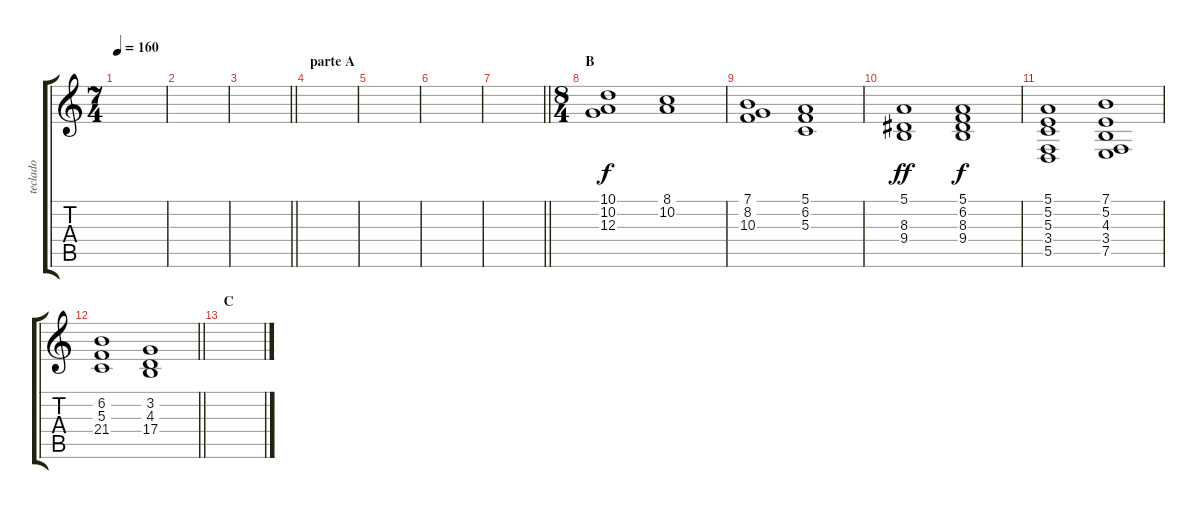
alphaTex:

\track ("teclado" "teclado") {instrument pad4choir}
\staff {score tabs}
\tuning (E4 B3 G3 D3 A2 E2) {hide}
\ts (7 4)
\tempo 160
\clef g2
\ks c
|
|
\barLineRight lightlight
|
\section ("" "parte A")
|
|
|
\barLineRight lightlight
|
\ts (8 4)
\section ("" "B")
(10.1 10.2 12.3).1{volume 13 instrument synthvoice} (8.1 10.2).1 |
(7.1 8.2 10.3).1 (5.1 6.2 5.3).1 |
(5.1 8.3 9.4).1{dy ff} (5.1 6.2 8.3 9.4).1{dy f} |
(5.1 5.2 5.3 3.4 5.5).1 (7.1 5.2 4.3 3.4 7.5).1 |
\barLineRight lightlight
(6.2 5.3 21.4).1 (3.2 4.3 17.4).1 |
\section ("" "C")
